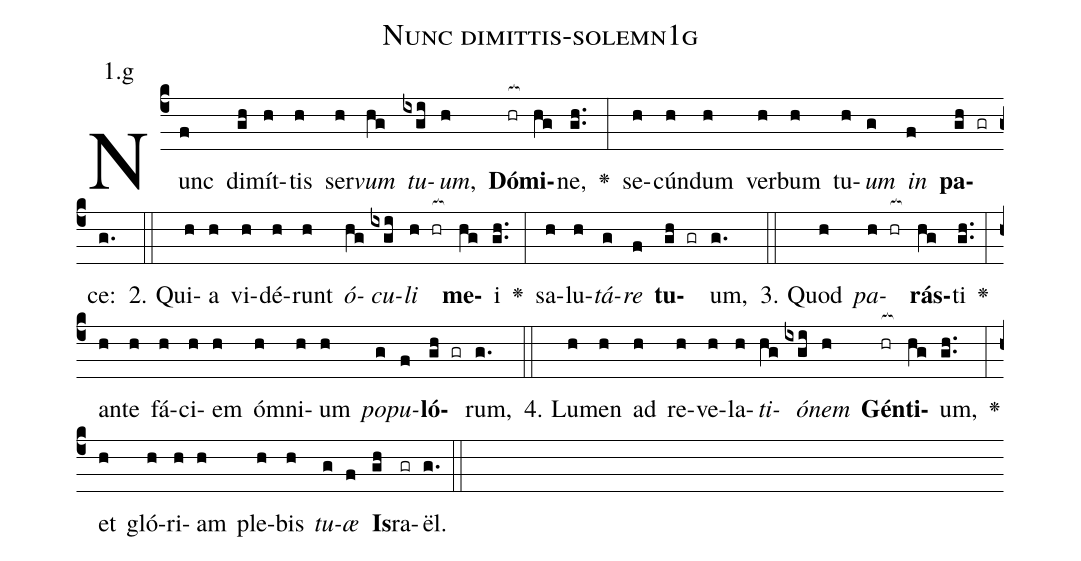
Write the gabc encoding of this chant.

name: Nunc dimittis-solemn1g;
annotation: 1.g;
%%
(c4)Nunc(f) di(gh)mít(h)tis(h) ser(h)<i>vum</i>(hg) <i>tu</i>(ixgi)<i>um</i>,(h) <b>Dó</b>(hr[ocb:1{])<b>mi</b>(hg[ocb:0}])ne,(gh..) <v>\greheightstar</v>(:) se(h)cún(h)dum(h) ver(h)bum(h) tu(h)<i>um</i>(g) <i>in</i>(f) <b>pa</b>(gh gr)ce:(g.) (::)
2. Qui(h)a(h) vi(h)dé(h)runt(h) <i>ó</i>(hg)<i>cu</i>(ixgi)<i>li</i>(h hr[ocb:1{]) <b>me</b>(hg[ocb:0}])i(gh..) <v>\greheightstar</v>(:) sa(h)lu(h)<i>tá</i>(g)<i>re</i>(f) <b>tu</b>(gh gr)um,(g.) (::)
3. Quod(h) <i>pa</i>(h hr[ocb:1{])<b>rás</b>(hg[ocb:0}])ti(gh..) <v>\greheightstar</v>(:) an(h)te(h) fá(h)ci(h)em(h) óm(h)ni(h)um(h) <i>po</i>(g)<i>pu</i>(f)<b>ló</b>(gh gr)rum,(g.) (::)
4. Lu(h)men(h) ad(h) re(h)ve(h)la(h)<i>ti</i>(hg)<i>ó</i>(ixgi)<i>nem</i>(h) <b>Gén</b>(hr[ocb:1{])<b>ti</b>(hg[ocb:0}])um,(gh..) <v>\greheightstar</v>(:) et(h) gló(h)ri(h)am(h) ple(h)bis(h) <i>tu</i>(g)<i>æ</i>(f) <b>Is</b>(gh)ra(gr)ël.(g.) (::)
